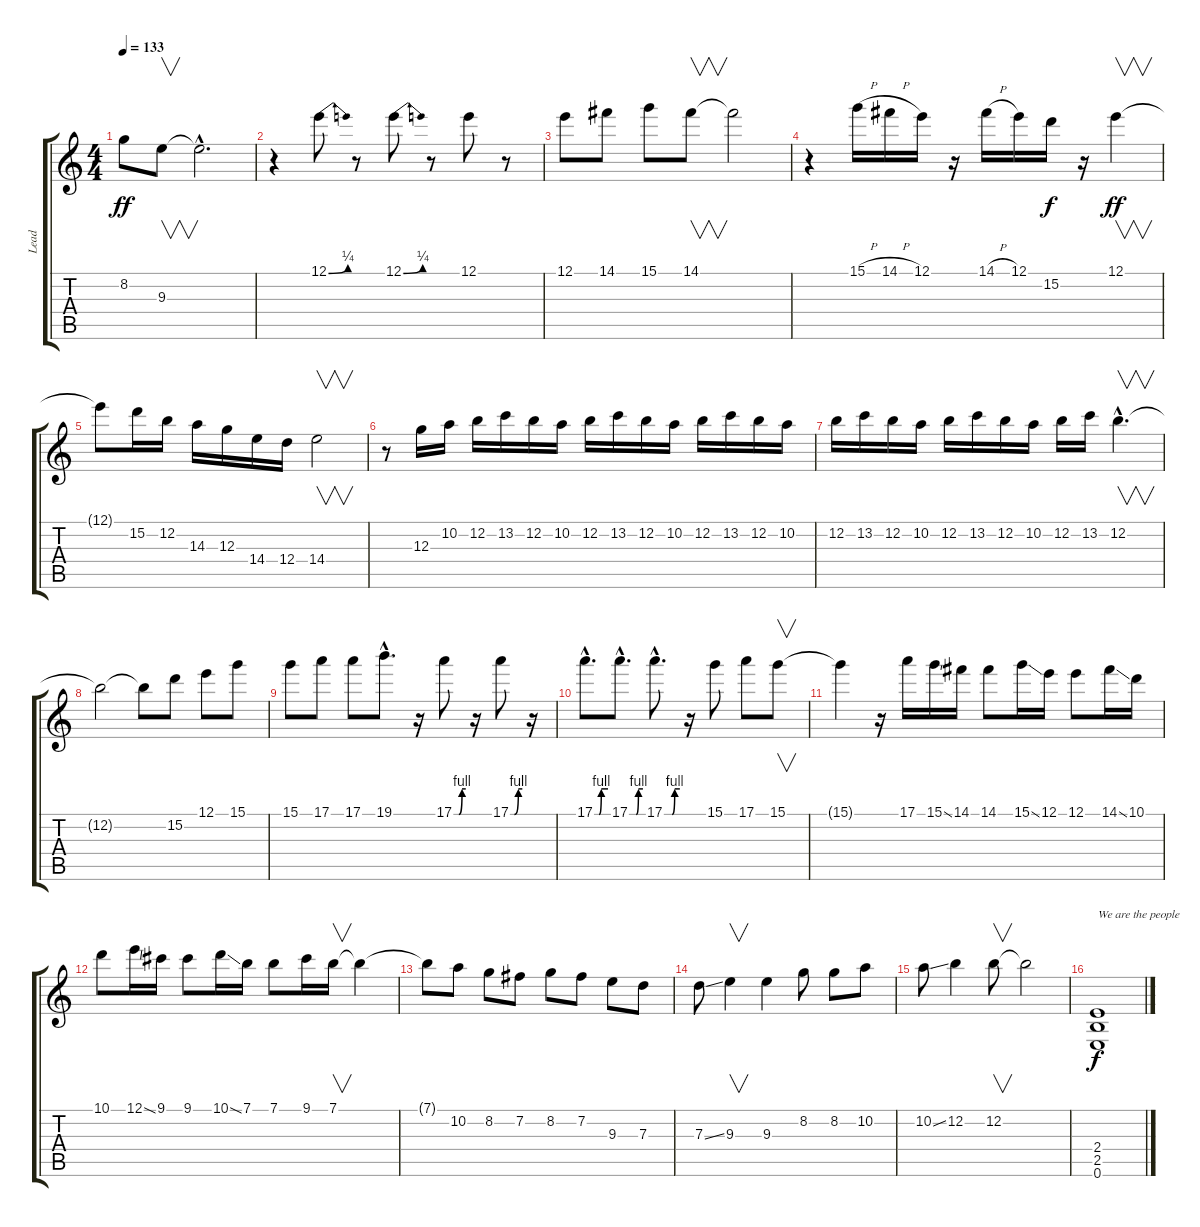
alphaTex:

\track ("Lead" "Lead") {instrument overdrivenguitar}
\staff {score tabs}
\tuning (E4 B3 G3 D3 A2 E2) {hide}
\ts (4 4)
\tempo 133
\clef g2
\ks c
8.2.8{dy ff} 9.3.8{v} 9.3{hac t}.2{d} |
r.4 12.1{be (bend 0 0 60 1)}.8 r.8 12.1{be (bend 0 0 60 1)}.8 r.8 12.1.8 r.8 |
12.1.8 14.1.8 15.1.8 14.1.8{v} 14.1{t}.2 |
r.4 15.1{h}.16 14.1{h}.16 12.1.16 r.16 14.1{h}.16 12.1.16 15.2.16{dy f} r.16 12.1.4{v dy ff} |
12.1{t}.8 15.2.16 12.2.16 14.3.16 12.3.16 14.4.16 12.4.16 14.4.2{v} |
r.8 12.3.16 10.2.16 12.2.16 13.2.16 12.2.16 10.2.16 12.2.16 13.2.16 12.2.16 10.2.16 12.2.16 13.2.16 12.2.16 10.2.16 |
12.2.16 13.2.16 12.2.16 10.2.16 12.2.16 13.2.16 12.2.16 10.2.16 12.2.16 13.2.16 12.2{hac}.4{v d} |
12.2{t}.2 12.2{t}.8 15.2.8 12.1.8 15.1.8 |
15.1.8 17.1.8 17.1.8 19.1{hac}.8{d} r.16 17.1{be (custom 0 0 25 0 41 4 60 4)}.8 r.16 17.1{be (custom 0 0 20 0 40 4 60 4)}.8 r.16 |
17.1{be (custom 0 0 20 0 30 4 60 4) hac}.8{d} 17.1{be (custom 0 0 30 0 40 4 60 4) hac}.8{d} 17.1{be (custom 0 0 30 0 40 4 60 4) hac}.8{d} r.16 15.1.8 17.1.8 15.1.8{v} |
15.1{t}.4 r.16 17.1.16 15.1{ss}.16 14.1.16 14.1.8 15.1{ss}.16 12.1.16 12.1.8 14.1{ss}.16 10.1.16 |
10.1.8 12.1{ss}.16 9.1.16 9.1.8 10.1{ss}.16 7.1.16 7.1.8 9.1.16 7.1.16{v} 7.1{t}.4 |
7.1{t}.8 10.2.8 8.2.8 7.2.8 8.2.8 7.2.8 9.3.8 7.3.8 |
7.3{ss}.8 9.3.4{v} 9.3.4 8.2.8 8.2.8 10.2.8 |
10.2{ss}.8 12.2.4 12.2.8{v} 12.2{t}.2 |
(2.4 2.5 0.6).1{txt "We are the people" dy f}
